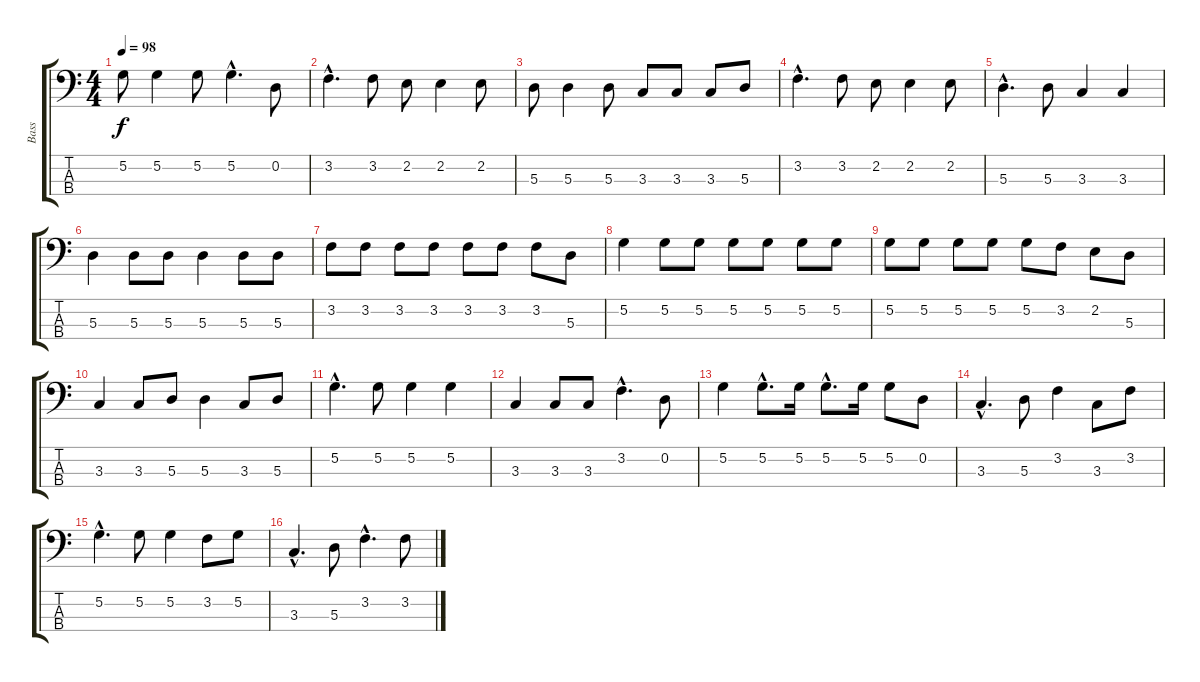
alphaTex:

\track ("Bass" "Bass") {instrument electricbasspick}
\staff {score tabs}
\tuning (G2 D2 A1 E1) {hide}
\ts (4 4)
\tempo 98
\clef f4
\ks c
5.2.8{dy f} 5.2.4 5.2.8 5.2{hac}.4{d} 0.2.8 |
3.2{hac}.4{d} 3.2.8 2.2.8 2.2.4 2.2.8 |
5.3.8 5.3.4 5.3.8 3.3.8 3.3.8 3.3.8 5.3.8 |
3.2{hac}.4{d} 3.2.8 2.2.8 2.2.4 2.2.8 |
5.3{hac}.4{d} 5.3.8 3.3.4 3.3.4 |
5.3.4 5.3.8 5.3.8 5.3.4 5.3.8 5.3.8 |
3.2.8 3.2.8 3.2.8 3.2.8 3.2.8 3.2.8 3.2.8 5.3.8 |
5.2.4 5.2.8 5.2.8 5.2.8 5.2.8 5.2.8 5.2.8 |
5.2.8 5.2.8 5.2.8 5.2.8 5.2.8 3.2.8 2.2.8 5.3.8 |
3.3.4 3.3.8 5.3.8 5.3.4 3.3.8 5.3.8 |
5.2{hac}.4{d} 5.2.8 5.2.4 5.2.4 |
3.3.4 3.3.8 3.3.8 3.2{hac}.4{d} 0.2.8 |
5.2.4 5.2{hac}.8{d} 5.2.16 5.2{hac}.8{d} 5.2.16 5.2.8 0.2.8 |
3.3{hac}.4{d} 5.3.8 3.2.4 3.3.8 3.2.8 |
5.2{hac}.4{d} 5.2.8 5.2.4 3.2.8 5.2.8 |
3.3{hac}.4{d} 5.3.8 3.2{hac}.4{d} 3.2.8
